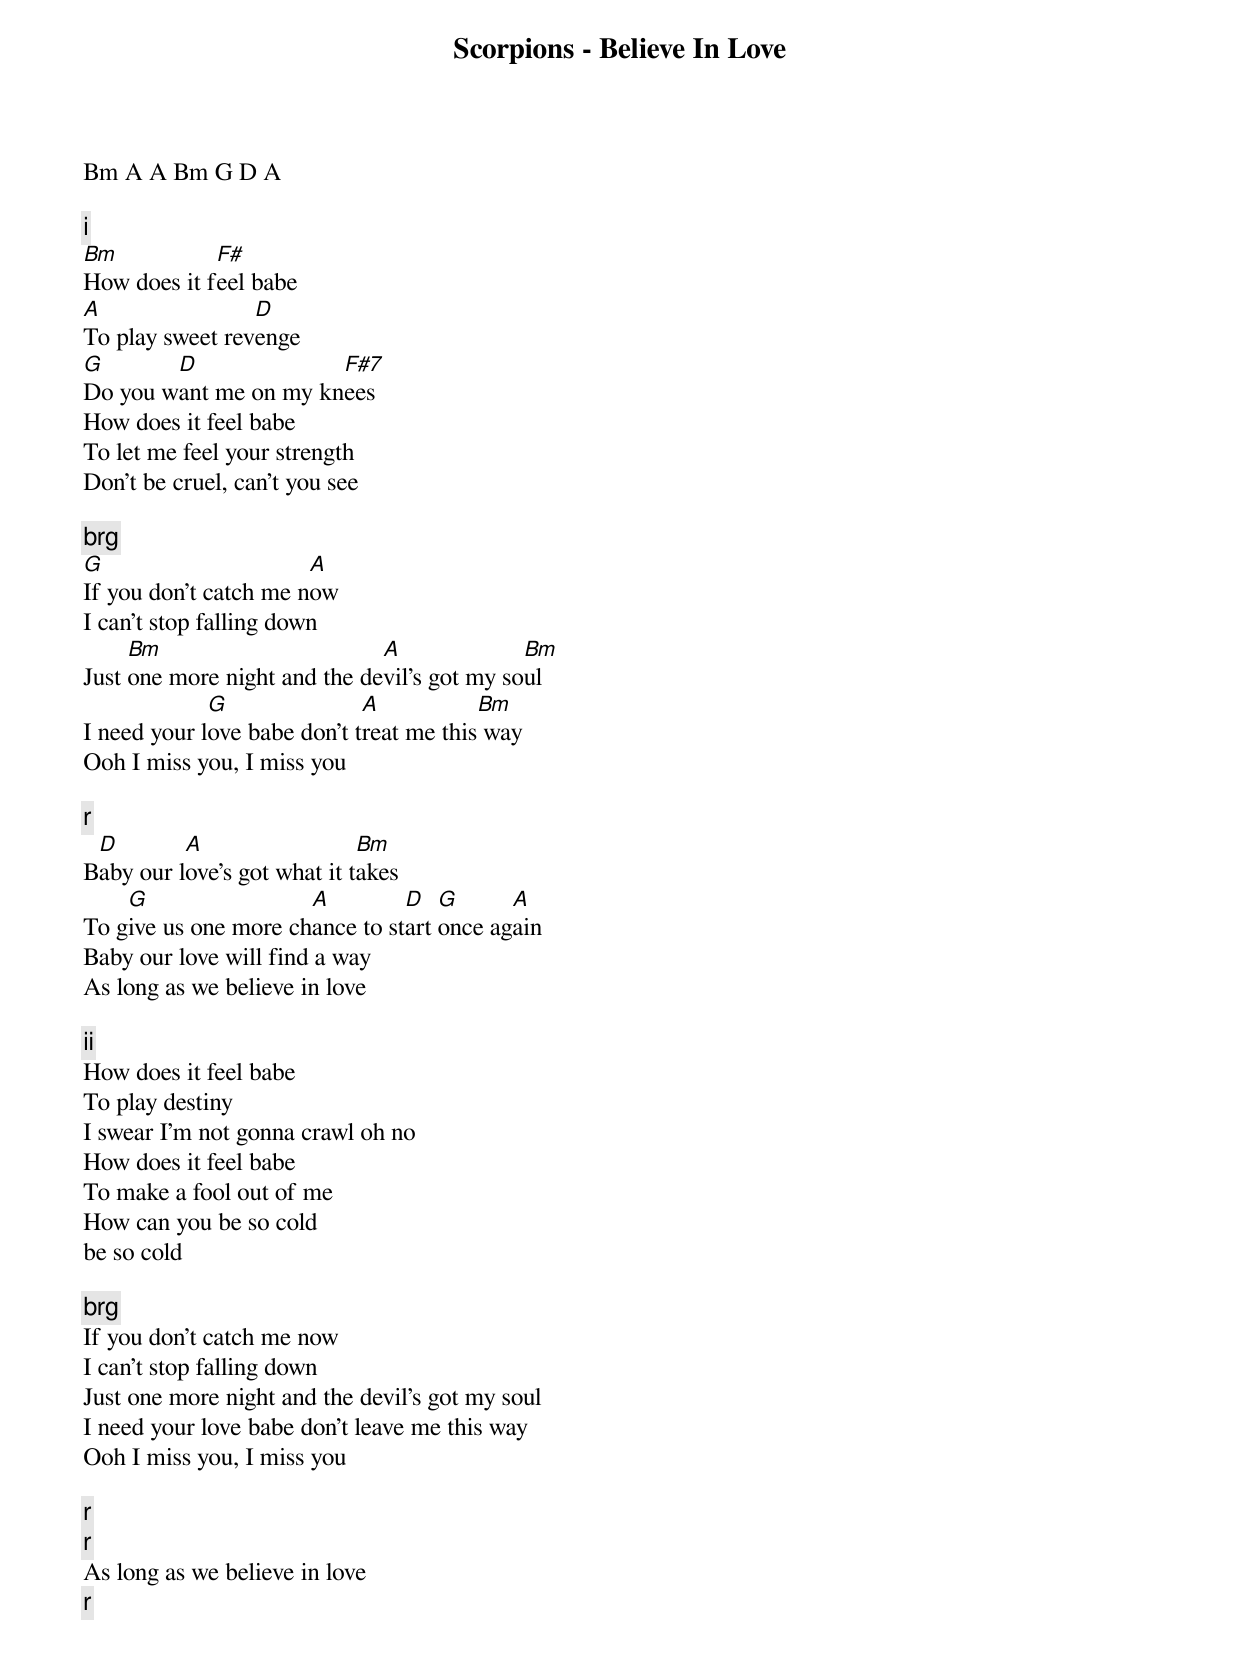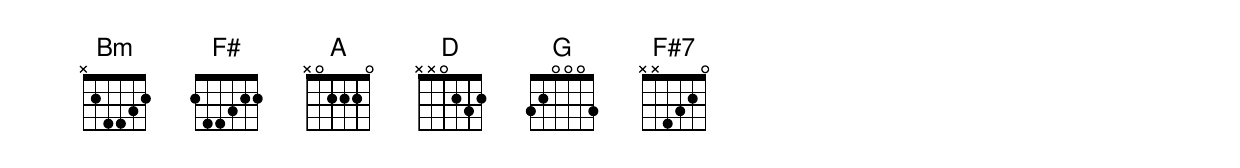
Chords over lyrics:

Scorpions - Believe In Love

Bm A A Bm G D A

[i]
Bm           F#
How does it feel babe
A                D
To play sweet revenge
G       D              F#7
Do you want me on my knees
How does it feel babe
To let me feel your strength
Don't be cruel, can't you see

[brg]
G                      A
If you don't catch me now
I can't stop falling down
     Bm                       A              Bm
Just one more night and the devil's got my soul
             G               A           Bm
I need your love babe don't treat me this way
Ooh I miss you, I miss you

[r]
 D        A                  Bm
Baby our love's got what it takes
    G                 A         D   G      A
To give us one more chance to start once again
Baby our love will find a way
As long as we believe in love

[ii]
How does it feel babe
To play destiny
I swear I'm not gonna crawl oh no
How does it feel babe
To make a fool out of me
How can you be so cold
be so cold

[brg]
If you don't catch me now
I can't stop falling down
Just one more night and the devil's got my soul
I need your love babe don't leave me this way
Ooh I miss you, I miss you

[r]
[r]
As long as we believe in love
[r]
